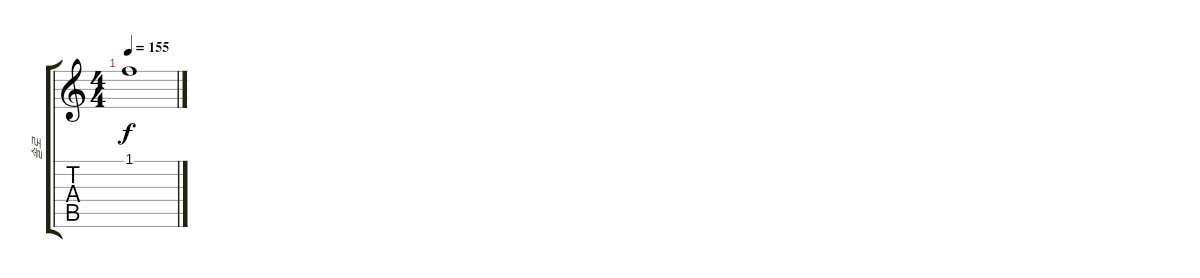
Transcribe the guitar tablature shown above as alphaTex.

\track ("솔로" "솔로") {instrument acousticguitarsteel}
\staff {score tabs}
\tuning (E4 B3 G3 D3 A2 E2) {hide}
\ts (4 4)
\tempo 155
\clef g2
\ks c
1.1{t}.1{dy f}
